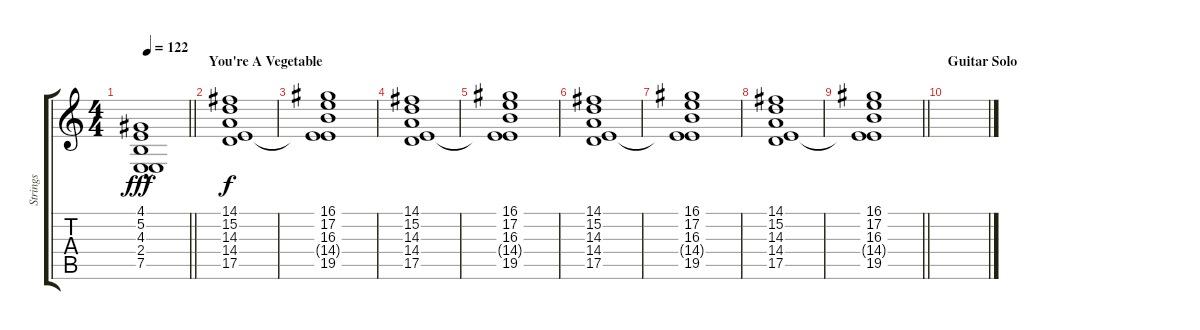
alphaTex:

\track ("Strings" "Strings") {instrument stringensemble1}
\staff {score tabs}
\tuning (E4 B3 G3 D3 A2 E2) {hide}
\ts (4 4)
\tempo 122
\clef g2
\barLineRight lightlight
\ks c
(4.1 5.2 4.3{hac} 2.4{t} 7.5).1{dy fff} |
\section ("" "You're A Vegetable")
(14.1 15.2 14.3 14.4 17.5).1{dy f} |
(16.1 17.2 16.3 14.4{t} 19.5).1 |
(14.1 15.2 14.3 14.4 17.5).1 |
(16.1 17.2 16.3 14.4{t} 19.5).1 |
(14.1 15.2 14.3 14.4 17.5).1 |
(16.1 17.2 16.3 14.4{t} 19.5).1 |
(14.1 15.2 14.3 14.4 17.5).1 |
\barLineRight lightlight
(16.1 17.2 16.3 14.4{t} 19.5).1 |
\section ("" "Guitar Solo")
